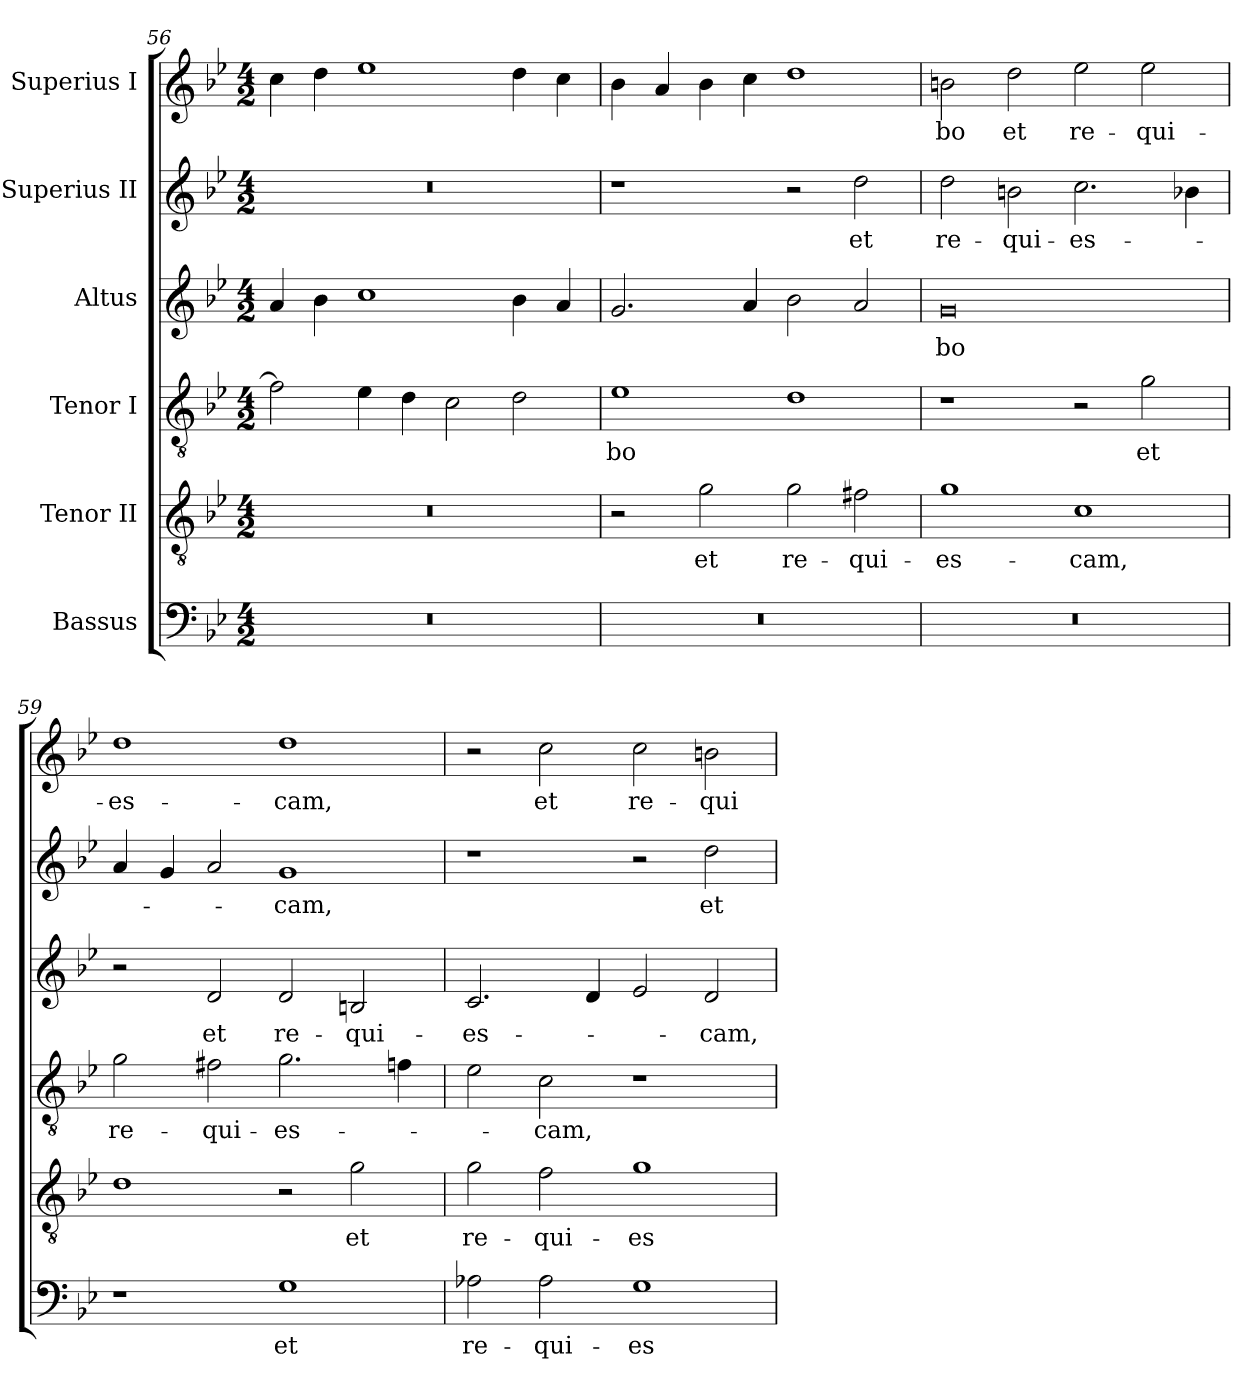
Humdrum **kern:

**kern	**text	**kern	**text	**kern	**text	**kern	**text	**kern	**text	**kern	**text
*part6	*part6	*part5	*part5	*part4	*part4	*part3	*part3	*part2	*part2	*part1	*part1
*staff6	*staff6	*staff5	*staff5	*staff4	*staff4	*staff3	*staff3	*staff2	*staff2	*staff1	*staff1
*I"Bassus	*	*I"Tenor II	*	*I"Tenor I	*	*I"Altus	*	*I"Superius II	*	*I"Superius I	*
*clefF4	*	*clefGv2	*	*clefGv2	*	*clefG2	*	*clefG2	*	*clefG2	*
*k[b-e-]	*	*k[b-e-]	*	*k[b-e-]	*	*k[b-e-]	*	*k[b-e-]	*	*k[b-e-]	*
*B-:	*	*B-:	*	*B-:	*	*B-:	*	*B-:	*	*B-:	*
*M4/2	*	*M4/2	*	*M4/2	*	*M4/2	*	*M4/2	*	*M4/2	*
=56	=56	=56	=56	=56	=56	=56	=56	=56	=56	=56	=56
!LO:N:vis=1	!	!LO:N:vis=1	!	!	!	!	!	!LO:N:vis=1	!	!	!
0r	.	0r	.	2fi\]	.	4ai/	.	0r	.	4cci\	.
.	.	.	.	.	.	4b-i\	.	.	.	4ddi\	.
.	.	.	.	4e-i\	.	1cci	.	.	.	1ee-i	.
.	.	.	.	4di\	.	.	.	.	.	.	.
.	.	.	.	2ci\	.	.	.	.	.	.	.
.	.	.	.	2di\	.	4b-i\	.	.	.	4ddi\	.
.	.	.	.	.	.	4ai/	.	.	.	4cci\	.
!!LO:PB:g=z
=57	=57	=57	=57	=57	=57	=57	=57	=57	=57	=57	=57
!LO:N:vis=1	!	!	!	!	!	!	!	!	!	!	!
!	!	!	!	!	!LO:LY:b:color=#000000	!	!	!	!	!	!
0r	.	2r	.	1e-i	-bo	2.gi/	.	1r	.	4b-i\	.
.	.	.	.	.	.	.	.	.	.	4ai/	.
!	!	!	!LO:LY:b:color=#000000	!	!	!	!	!	!	!	!
.	.	2gi\	et	.	.	.	.	.	.	4b-i\	.
.	.	.	.	.	.	4ai/	.	.	.	4cci\	.
!	!	!	!LO:LY:b:color=#000000	!	!	!	!	!	!	!	!
.	.	2gi\	re-	1di	.	2b-i\	.	2r	.	1ddi	.
!	!	!	!LO:LY:b:color=#000000	!	!	!	!	!	!	!	!
!	!	!	!	!	!	!	!	!	!LO:LY:b:color=#000000	!	!
.	.	2f#Xi\	-qui-	.	.	2ai/	.	2ddi\	et	.	.
=58	=58	=58	=58	=58	=58	=58	=58	=58	=58	=58	=58
!LO:N:vis=1	!	!	!	!	!	!	!	!	!	!	!
!	!	!	!LO:LY:b:color=#000000	!	!	!	!	!	!	!	!
!	!	!	!	!	!	!	!LO:LY:b:color=#000000	!	!	!	!
!	!	!	!	!	!	!	!	!	!LO:LY:b:color=#000000	!	!
!	!	!	!	!	!	!	!	!	!	!	!LO:LY:b:color=#000000
0r	.	1gi	-es-	1r	.	0gi	-bo	2ddi\	re-	2bni\	-bo
!	!	!	!	!	!	!	!	!	!LO:LY:b:color=#000000	!	!
!	!	!	!	!	!	!	!	!	!	!	!LO:LY:b:color=#000000
.	.	.	.	.	.	.	.	2bni\	-qui-	2ddi\	et
!	!	!	!LO:LY:b:color=#000000	!	!	!	!	!	!	!	!
!	!	!	!	!	!	!	!	!	!LO:LY:b:color=#000000	!	!
!	!	!	!	!	!	!	!	!	!	!	!LO:LY:b:color=#000000
.	.	1ci	-cam,	2r	.	.	.	2.cci\	-es-	2ee-i\	re-
!	!	!	!	!	!LO:LY:b:color=#000000	!	!	!	!	!	!
!	!	!	!	!	!	!	!	!	!	!	!LO:LY:b:color=#000000
.	.	.	.	2gi\	et	.	.	.	.	2ee-i\	-qui-
.	.	.	.	.	.	.	.	4b-i\	.	.	.
=59	=59	=59	=59	=59	=59	=59	=59	=59	=59	=59	=59
!	!	!	!	!	!LO:LY:b:color=#000000	!	!	!	!	!	!
!	!	!	!	!	!	!	!	!	!	!	!LO:LY:b:color=#000000
1r	.	1di	.	2gi\	re-	2r	.	4ai/	.	1ddi	-es-
.	.	.	.	.	.	.	.	4gi/	.	.	.
!	!	!	!	!	!LO:LY:b:color=#000000	!	!	!	!	!	!
!	!	!	!	!	!	!	!LO:LY:b:color=#000000	!	!	!	!
.	.	.	.	2f#Xi\	-qui-	2di/	et	2ai/	.	.	.
!	!LO:LY:b:color=#000000	!	!	!	!	!	!	!	!	!	!
!	!	!	!	!	!LO:LY:b:color=#000000	!	!	!	!	!	!
!	!	!	!	!	!	!	!LO:LY:b:color=#000000	!	!	!	!
!	!	!	!	!	!	!	!	!	!LO:LY:b:color=#000000	!	!
!	!	!	!	!	!	!	!	!	!	!	!LO:LY:b:color=#000000
1Gi	et	2r	.	2.gi\	-es-	2di/	re-	1gi	-cam,	1ddi	-cam,
!	!	!	!LO:LY:b:color=#000000	!	!	!	!	!	!	!	!
!	!	!	!	!	!	!	!LO:LY:b:color=#000000	!	!	!	!
.	.	2gi\	et	.	.	2Bni/	-qui-	.	.	.	.
.	.	.	.	4fi\	.	.	.	.	.	.	.
=60	=60	=60	=60	=60	=60	=60	=60	=60	=60	=60	=60
!	!LO:LY:b:color=#000000	!	!	!	!	!	!	!	!	!	!
!	!	!	!LO:LY:b:color=#000000	!	!	!	!	!	!	!	!
!	!	!	!	!	!	!	!LO:LY:b:color=#000000	!	!	!	!
2A-Xi\	re-	2gi\	re-	2e-i\	.	2.ci/	-es-	1r	.	2r	.
!	!LO:LY:b:color=#000000	!	!	!	!	!	!	!	!	!	!
!	!	!	!LO:LY:b:color=#000000	!	!	!	!	!	!	!	!
!	!	!	!	!	!LO:LY:b:color=#000000	!	!	!	!	!	!
!	!	!	!	!	!	!	!	!	!	!	!LO:LY:b:color=#000000
2A-i\	-qui-	2fi\	-qui-	2ci\	-cam,	.	.	.	.	2cci\	et
.	.	.	.	.	.	4di/	.	.	.	.	.
!	!LO:LY:b:color=#000000	!	!	!	!	!	!	!	!	!	!
!	!	!	!LO:LY:b:color=#000000	!	!	!	!	!	!	!	!
!	!	!	!	!	!	!	!	!	!	!	!LO:LY:b:color=#000000
1Gi	-es-	1gi	-es-	1r	.	2e-i/	.	2r	.	2cci\	re-
!	!	!	!	!	!	!	!LO:LY:b:color=#000000	!	!	!	!
!	!	!	!	!	!	!	!	!	!LO:LY:b:color=#000000	!	!
!	!	!	!	!	!	!	!	!	!	!	!LO:LY:b:color=#000000
.	.	.	.	.	.	2di/	-cam,	2ddi\	et	2bni\	-qui-
=	=	=	=	=	=	=	=	=	=	=	=
*-	*-	*-	*-	*-	*-	*-	*-	*-	*-	*-	*-
